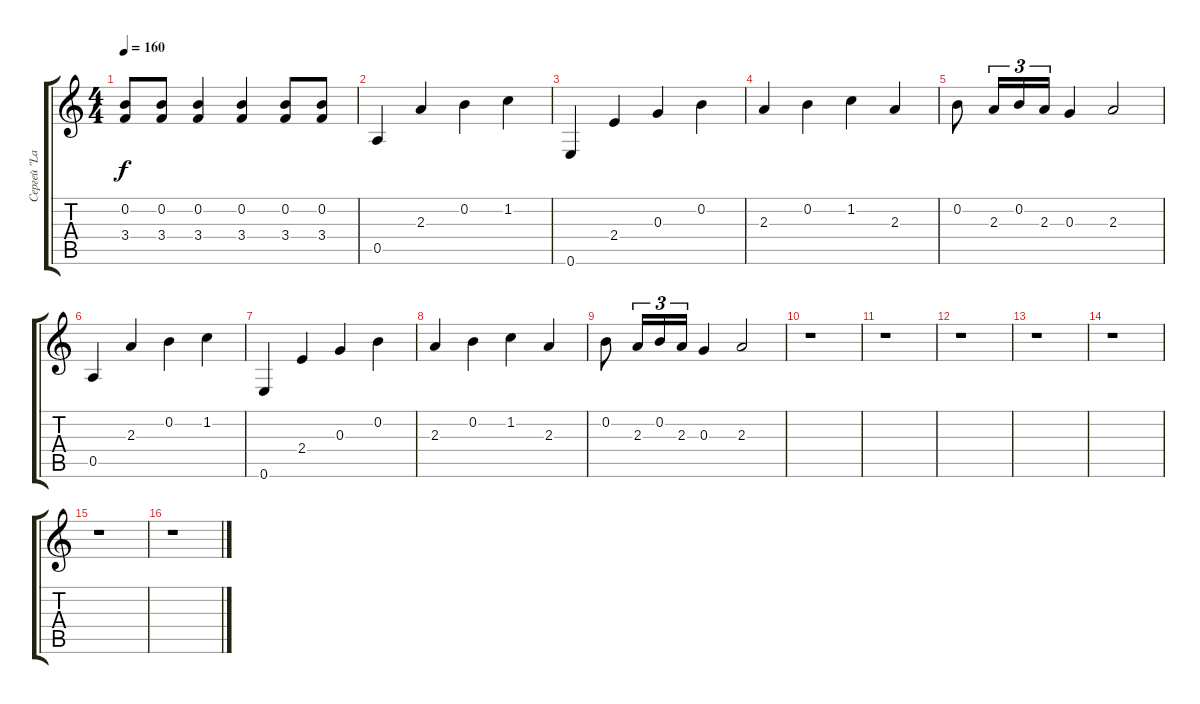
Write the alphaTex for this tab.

\track ("Сергей \"Lazar\"" "Сергей \"La") {instrument acousticguitarsteel}
\staff {score tabs}
\tuning (E4 B3 G3 D3 A2 E2) {hide}
\ts (4 4)
\tempo 160
\clef g2
\ks c
(0.2{t} 3.4{t}).8{dy f} (0.2 3.4).8 (0.2 3.4).4 (0.2 3.4).4 (0.2 3.4).8 (0.2 3.4).8 |
0.5.4 2.3.4 0.2.4 1.2.4 |
0.6.4 2.4.4 0.3.4 0.2.4 |
2.3.4 0.2.4 1.2.4 2.3.4 |
0.2.8 2.3.16{tu (3 2)} 0.2.16{tu (3 2)} 2.3.16{tu (3 2)} 0.3.4 2.3.2 |
0.5.4 2.3.4 0.2.4 1.2.4 |
0.6.4 2.4.4 0.3.4 0.2.4 |
2.3.4 0.2.4 1.2.4 2.3.4 |
0.2.8 2.3.16{tu (3 2)} 0.2.16{tu (3 2)} 2.3.16{tu (3 2)} 0.3.4 2.3.2 |
r.1 |
r.1 |
r.1 |
r.1 |
r.1 |
r.1 |
r.1
